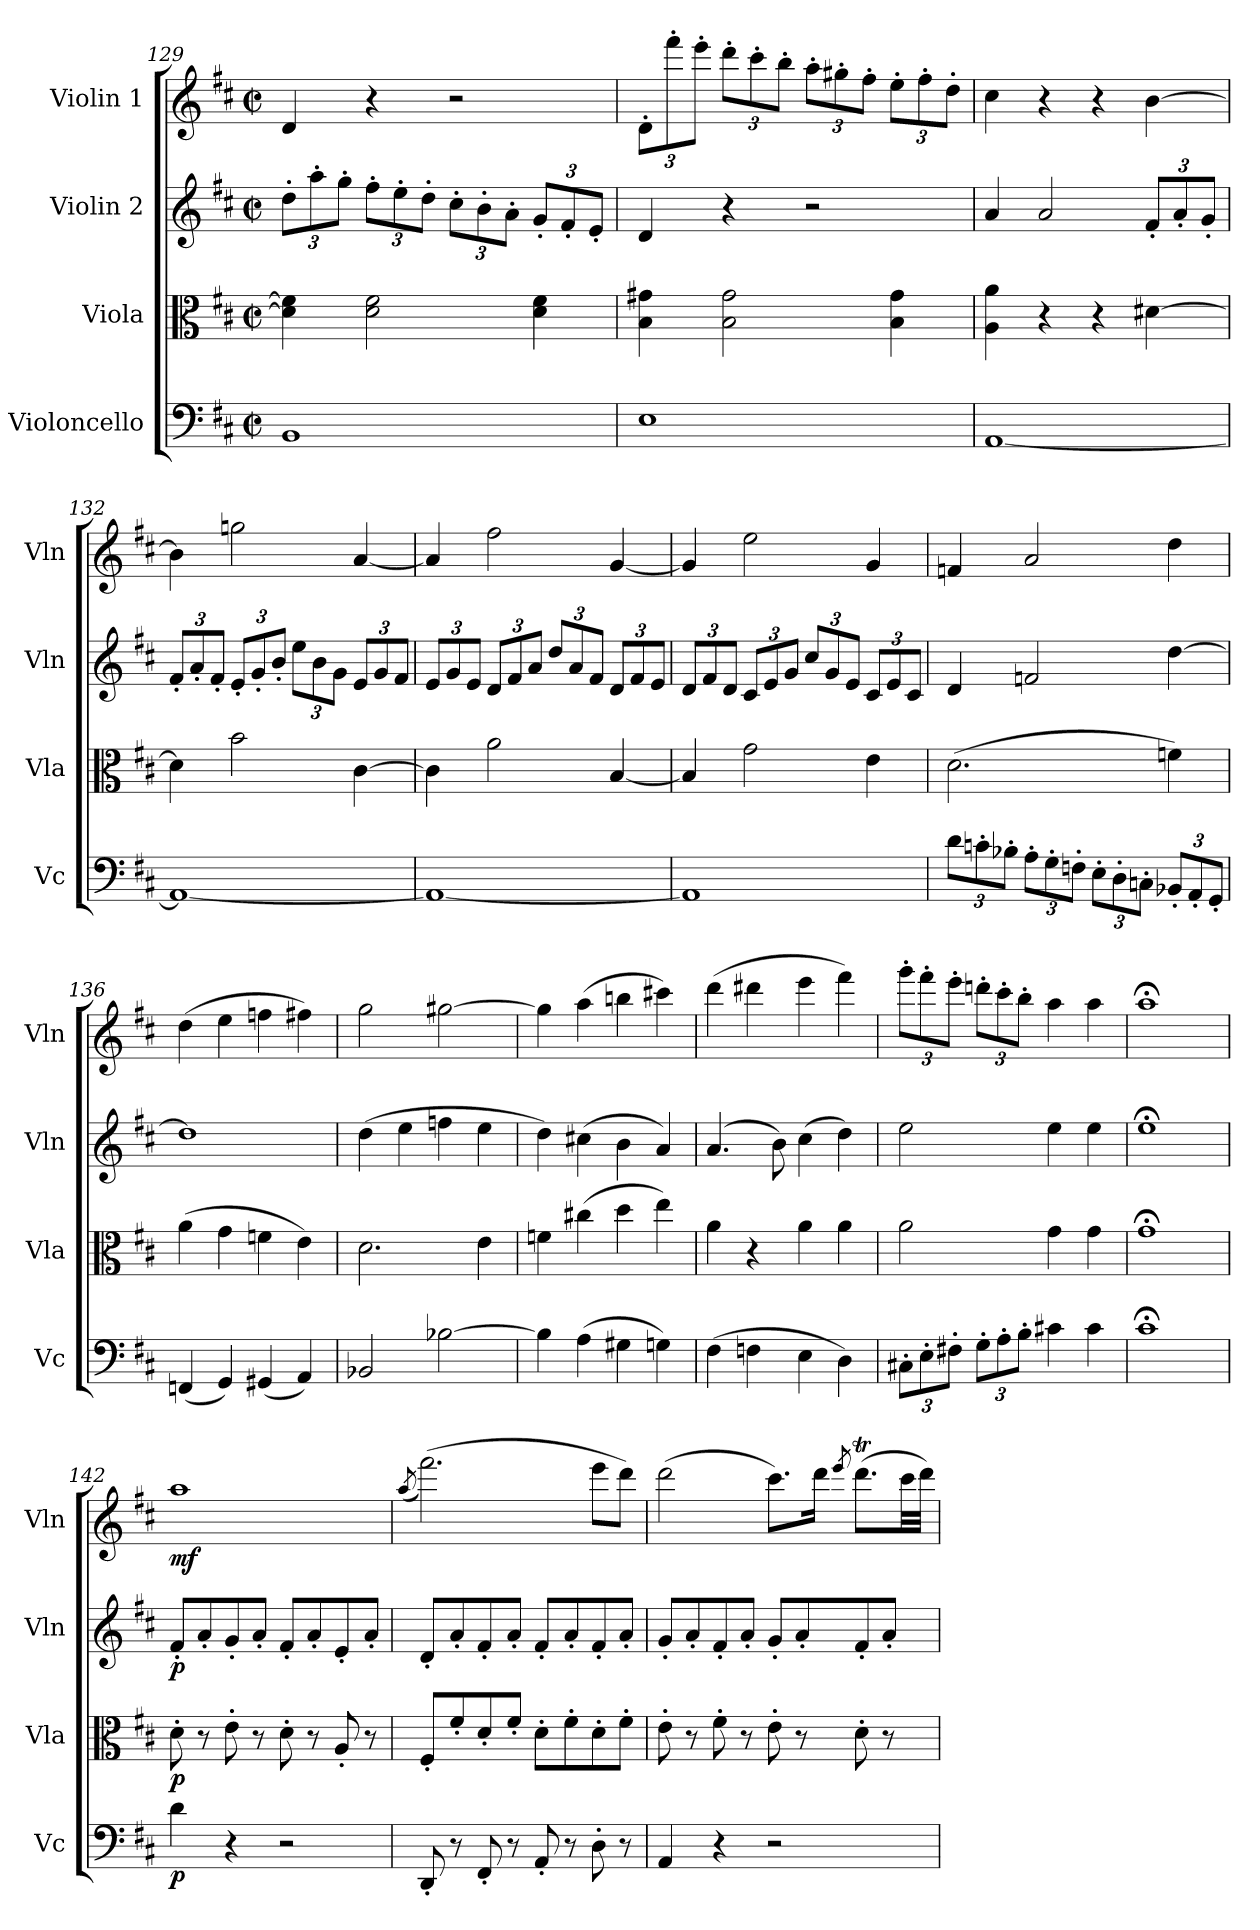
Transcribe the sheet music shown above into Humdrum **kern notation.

**kern	**dynam	**kern	**dynam	**kern	**dynam	**kern	**dynam
*part4	*part4	*part3	*part3	*part2	*part2	*part1	*part1
*staff4	*staff4	*staff3	*staff3	*staff2	*staff2	*staff1	*staff1
*I"Violoncello	*	*I"Viola	*	*I"Violin 2	*	*I"Violin 1	*
*I'Vc	*	*I'Vla	*	*I'Vln	*	*I'Vln	*
*clefF4	*	*clefC3	*	*clefG2	*	*clefG2	*
*k[f#c#]	*	*k[f#c#]	*	*k[f#c#]	*	*k[f#c#]	*
*M2/2	*	*M2/2	*	*M2/2	*	*M2/2	*
*met(c|)	*	*met(c|)	*	*met(c|)	*	*met(c|)	*
*	*	*	*	*Xbrackettup	*	*	*
=129	=129	=129	=129	=129	=129	=129	=129
1BB	.	4d\] 4f#\]	.	12dd'\L	.	4d/	.
.	.	.	.	12aa'\	.	.	.
.	.	.	.	12gg'\J	.	.	.
.	.	2d\ 2f#\	.	12ff#'\L	.	4r	.
.	.	.	.	12ee'\	.	.	.
.	.	.	.	12dd'\J	.	.	.
.	.	.	.	12cc#'\L	.	2r	.
.	.	.	.	12b'\	.	.	.
.	.	.	.	12a'\J	.	.	.
.	.	4d\ 4f#\	.	12g'/L	.	.	.
.	.	.	.	12f#'/	.	.	.
.	.	.	.	12e'/J	.	.	.
=130	=130	=130	=130	=130	=130	=130	=130
*	*	*	*	*	*	*Xbrackettup	*
1E	.	4B\ 4g#X\	.	4d/	.	12d'\L	.
.	.	.	.	.	.	12fff#'\	.
.	.	.	.	.	.	12eee'\J	.
.	.	2B\ 2g#\	.	4r	.	12ddd'\L	.
.	.	.	.	.	.	12ccc#'\	.
.	.	.	.	.	.	12bb'\J	.
.	.	.	.	2r	.	12aa'\L	.
.	.	.	.	.	.	12gg#X'\	.
.	.	.	.	.	.	12ff#'\J	.
.	.	4B\ 4g#\	.	.	.	12ee'\L	.
.	.	.	.	.	.	12ff#'\	.
.	.	.	.	.	.	12dd'\J	.
!!LO:LB:g=z
=131	=131	=131	=131	=131	=131	=131	=131
[1AA	.	4A\ 4a\	.	4a/	.	4cc#\	.
.	.	4r	.	2a/	.	4r	.
.	.	4r	.	.	.	4r	.
.	.	[4d#X\	.	12f#'/L	.	[4b\	.
.	.	.	.	12a'/	.	.	.
.	.	.	.	12g'/J	.	.	.
=132	=132	=132	=132	=132	=132	=132	=132
1AA_	.	4d#\]	.	12f#'/L	.	4b\]	.
.	.	.	.	12a'/	.	.	.
.	.	.	.	12f#'/J	.	.	.
.	.	2b\	.	12e'/L	.	2ggn\	.
.	.	.	.	12g'/	.	.	.
.	.	.	.	12b'/J	.	.	.
.	.	.	.	12ee\L	.	.	.
.	.	.	.	12b\	.	.	.
.	.	.	.	12g\J	.	.	.
.	.	[4c#\	.	12e/L	.	[4a/	.
.	.	.	.	12g/	.	.	.
.	.	.	.	12f#/J	.	.	.
=133	=133	=133	=133	=133	=133	=133	=133
1AA_	.	4c#\]	.	12e/L	.	4a/]	.
.	.	.	.	12g/	.	.	.
.	.	.	.	12e/J	.	.	.
.	.	2a\	.	12d/L	.	2ff#\	.
.	.	.	.	12f#/	.	.	.
.	.	.	.	12a/J	.	.	.
.	.	.	.	12dd/L	.	.	.
.	.	.	.	12a/	.	.	.
.	.	.	.	12f#/J	.	.	.
.	.	[4B/	.	12d/L	.	[4g/	.
.	.	.	.	12f#/	.	.	.
.	.	.	.	12e/J	.	.	.
=134	=134	=134	=134	=134	=134	=134	=134
1AA]	.	4B/]	.	12d/L	.	4g/]	.
.	.	.	.	12f#/	.	.	.
.	.	.	.	12d/J	.	.	.
.	.	2g\	.	12c#/L	.	2ee\	.
.	.	.	.	12e/	.	.	.
.	.	.	.	12g/J	.	.	.
.	.	.	.	12cc#/L	.	.	.
.	.	.	.	12g/	.	.	.
.	.	.	.	12e/J	.	.	.
.	.	4e\	.	12c#/L	.	4g/	.
.	.	.	.	12e/	.	.	.
.	.	.	.	12c#/J	.	.	.
!!LO:LB:g=z
=135	=135	=135	=135	=135	=135	=135	=135
*Xbrackettup	*	*	*	*	*	*	*
12d\L	.	(>2.d\	.	4d/	.	4fn/	.
12cn'\	.	.	.	.	.	.	.
12B-X'\J	.	.	.	.	.	.	.
12A'\L	.	.	.	2fn/	.	2a/	.
12G'\	.	.	.	.	.	.	.
12Fn'\J	.	.	.	.	.	.	.
12E'\L	.	.	.	.	.	.	.
12D'\	.	.	.	.	.	.	.
12Cn'\J	.	.	.	.	.	.	.
12BB-X'/L	.	4fn\)	.	[4dd\	.	4dd\	.
12AA'/	.	.	.	.	.	.	.
12GG'/J	.	.	.	.	.	.	.
=136	=136	=136	=136	=136	=136	=136	=136
(<4FFn/	.	(>4a\	.	1dd]	.	(>4dd\	.
4GG/)	.	4g\	.	.	.	4ee\	.
(<4GG#X/	.	4fn\	.	.	.	4ffn\	.
4AA/)	.	4e\)	.	.	.	4ff#X\)	.
=137	=137	=137	=137	=137	=137	=137	=137
2BB-X/	.	2.d\	.	(>4dd\	.	2gg\	.
.	.	.	.	4ee\	.	.	.
[2B-X\	.	.	.	4ffn\	.	[2gg#X\	.
.	.	4e\	.	4ee\	.	.	.
=138	=138	=138	=138	=138	=138	=138	=138
4B-\]	.	4fn\	.	4dd\)	.	4gg#\]	.
(>4A\	.	(>4cc#X\	.	(>4cc#X\	.	(>4aa\	.
4G#X\	.	4dd\	.	4b\	.	4bbn\	.
4Gn\)	.	4ee\)	.	4a/)	.	4ccc#X\)	.
=139	=139	=139	=139	=139	=139	=139	=139
(>4F#\	.	4a\	.	(>4.a/	.	(>4ddd\	.
4Fn\	.	4r	.	.	.	4ddd#X\	.
.	.	.	.	8b\)	.	.	.
4E\	.	4a\	.	(>4cc#\	.	4eee\	.
4D\)	.	4a\	.	4dd\)	.	4fff#\)	.
!!LO:LB:g=z
=140	=140	=140	=140	=140	=140	=140	=140
12C#X'\L	.	2a\	.	2ee\	.	12ggg'\L	.
12E'\	.	.	.	.	.	12fff#'\	.
12F#X'\J	.	.	.	.	.	12eee'\J	.
12G'\L	.	.	.	.	.	12dddn'\L	.
12A'\	.	.	.	.	.	12ccc#'\	.
12B'\J	.	.	.	.	.	12bb'\J	.
4c#X\	.	4g\	.	4ee\	.	4aa\	.
4c#\	.	4g\	.	4ee\	.	4aa\	.
=141	=141	=141	=141	=141	=141	=141	=141
1c#;<	.	1g;<	.	1ee;<	.	1aa;<	.
=142	=142	=142	=142	=142	=142	=142	=142
!	!LO:DY:b	!	!LO:DY:b	!	!LO:DY:b	!	!LO:DY:b
4d\	p	8d'\	p	8f#'/L	p	1aa	mf
.	.	8r	.	8a'/	.	.	.
4r	.	8e'\	.	8g'/	.	.	.
.	.	8r	.	8a'/J	.	.	.
2r	.	8d'\	.	8f#'/L	.	.	.
.	.	8r	.	8a'/	.	.	.
.	.	8A'/	.	8e'/	.	.	.
.	.	8r	.	8a'/J	.	.	.
=143	=143	=143	=143	=143	=143	=143	=143
.	.	.	.	.	.	(<8qaa/	.
8DD'/	.	8F#'/L	.	8d'/L	.	(>2.fff#\)	.
8r	.	8f#'/	.	8a'/	.	.	.
8FF#'/	.	8d'/	.	8f#'/	.	.	.
8r	.	8f#'/J	.	8a'/J	.	.	.
8AA'/	.	8d'\L	.	8f#'/L	.	.	.
8r	.	8f#'\	.	8a'/	.	.	.
8D'\	.	8d'\	.	8f#'/	.	8eee\L	.
8r	.	8f#'\J	.	8a'/J	.	8ddd\J)	.
=144	=144	=144	=144	=144	=144	=144	=144
4AA/	.	8e'\	.	8g'/L	.	(>2ddd\	.
.	.	8r	.	8a'/	.	.	.
4r	.	8f#'\	.	8f#'/	.	.	.
.	.	8r	.	8a'/J	.	.	.
2r	.	8e'\	.	8g'/L	.	8.ccc#\L)	.
.	.	8r	.	8a'/	.	.	.
.	.	.	.	.	.	16ddd\Jk	.
.	.	.	.	.	.	8qeee/	.
.	.	8d'\	.	8f#'/	.	(>8.dddT\L	.
.	.	8r	.	8a'/J	.	.	.
.	.	.	.	.	.	32ccc#\LL	.
.	.	.	.	.	.	32ddd\JJJ)	.
=	=	=	=	=	=	=	=
*-	*-	*-	*-	*-	*-	*-	*-
